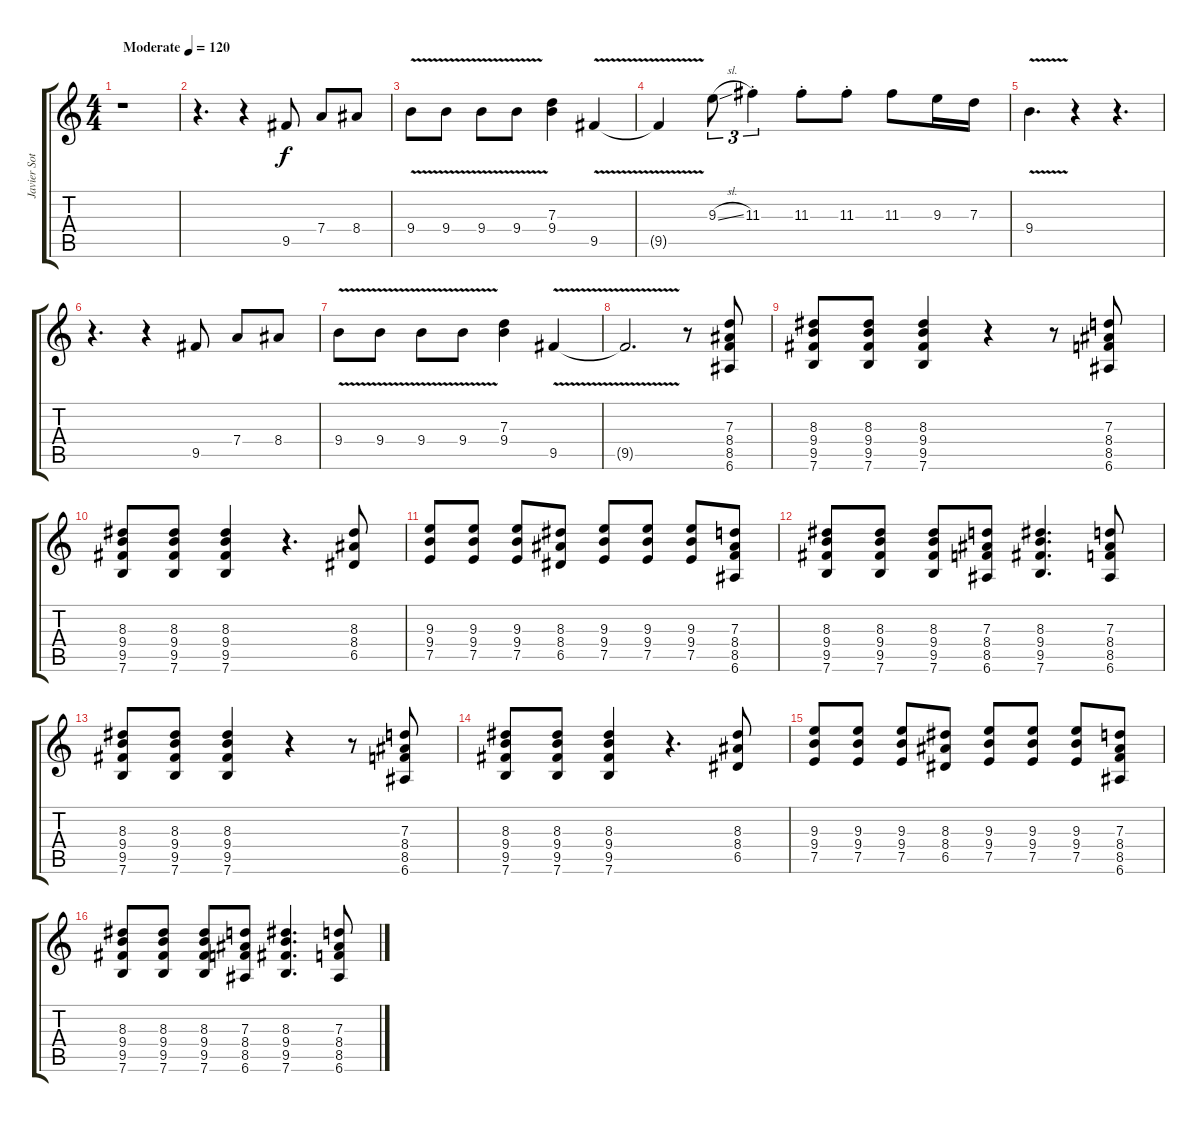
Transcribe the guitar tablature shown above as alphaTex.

\track ("Javier Soto - Guitarra" "Javier Sot") {instrument overdrivenguitar}
\staff {score tabs}
\tuning (E4 B3 G3 D3 A2 E2) {hide}
\ts (4 4)
\tempo (120 "Moderate")
\clef g2
\ks c
r.1{dy f instrument overdrivenguitar} |
r.4{d} r.4 9.5.8 7.4.8 8.4.8 |
9.4{v}.8 9.4{v}.8 9.4{v}.8 9.4{v}.8 (7.3 9.4).4 9.5{v}.4 |
9.5{t}.4 9.3{sl}.8{tu (3 2)} 11.3{st}.4{tu (3 2)} 11.3{st}.8 11.3{st}.8 11.3.8 9.3.16 7.3.16 |
9.4{v}.4{d} r.4 r.4{d} |
r.4{d} r.4 9.5.8 7.4.8 8.4.8 |
9.4{v}.8 9.4{v}.8 9.4{v}.8 9.4{v}.8 (7.3 9.4).4 9.5{v}.4 |
9.5{t}.2{d} r.8 (7.3 8.4 8.5 6.6).8 |
(8.3 9.4 9.5 7.6).8 (8.3 9.4 9.5 7.6).8 (8.3 9.4 9.5 7.6).4 r.4 r.8 (7.3 8.4 8.5 6.6).8 |
(8.3 9.4 9.5 7.6).8 (8.3 9.4 9.5 7.6).8 (8.3 9.4 9.5 7.6).4 r.4{d} (8.3 8.4 6.5).8 |
(9.3 9.4 7.5).8 (9.3 9.4 7.5).8 (9.3 9.4 7.5).8 (8.3 8.4 6.5).8 (9.3 9.4 7.5).8 (9.3 9.4 7.5).8 (9.3 9.4 7.5).8 (7.3 8.4 8.5 6.6).8 |
(8.3 9.4 9.5 7.6).8 (8.3 9.4 9.5 7.6).8 (8.3 9.4 9.5 7.6).8 (7.3 8.4 8.5 6.6).8 (8.3 9.4 9.5 7.6).4{d} (7.3 8.4 8.5 6.6).8 |
(8.3 9.4 9.5 7.6).8 (8.3 9.4 9.5 7.6).8 (8.3 9.4 9.5 7.6).4 r.4 r.8 (7.3 8.4 8.5 6.6).8 |
(8.3 9.4 9.5 7.6).8 (8.3 9.4 9.5 7.6).8 (8.3 9.4 9.5 7.6).4 r.4{d} (8.3 8.4 6.5).8 |
(9.3 9.4 7.5).8 (9.3 9.4 7.5).8 (9.3 9.4 7.5).8 (8.3 8.4 6.5).8 (9.3 9.4 7.5).8 (9.3 9.4 7.5).8 (9.3 9.4 7.5).8 (7.3 8.4 8.5 6.6).8 |
(8.3 9.4 9.5 7.6).8 (8.3 9.4 9.5 7.6).8 (8.3 9.4 9.5 7.6).8 (7.3 8.4 8.5 6.6).8 (8.3 9.4 9.5 7.6).4{d} (7.3 8.4 8.5 6.6).8
